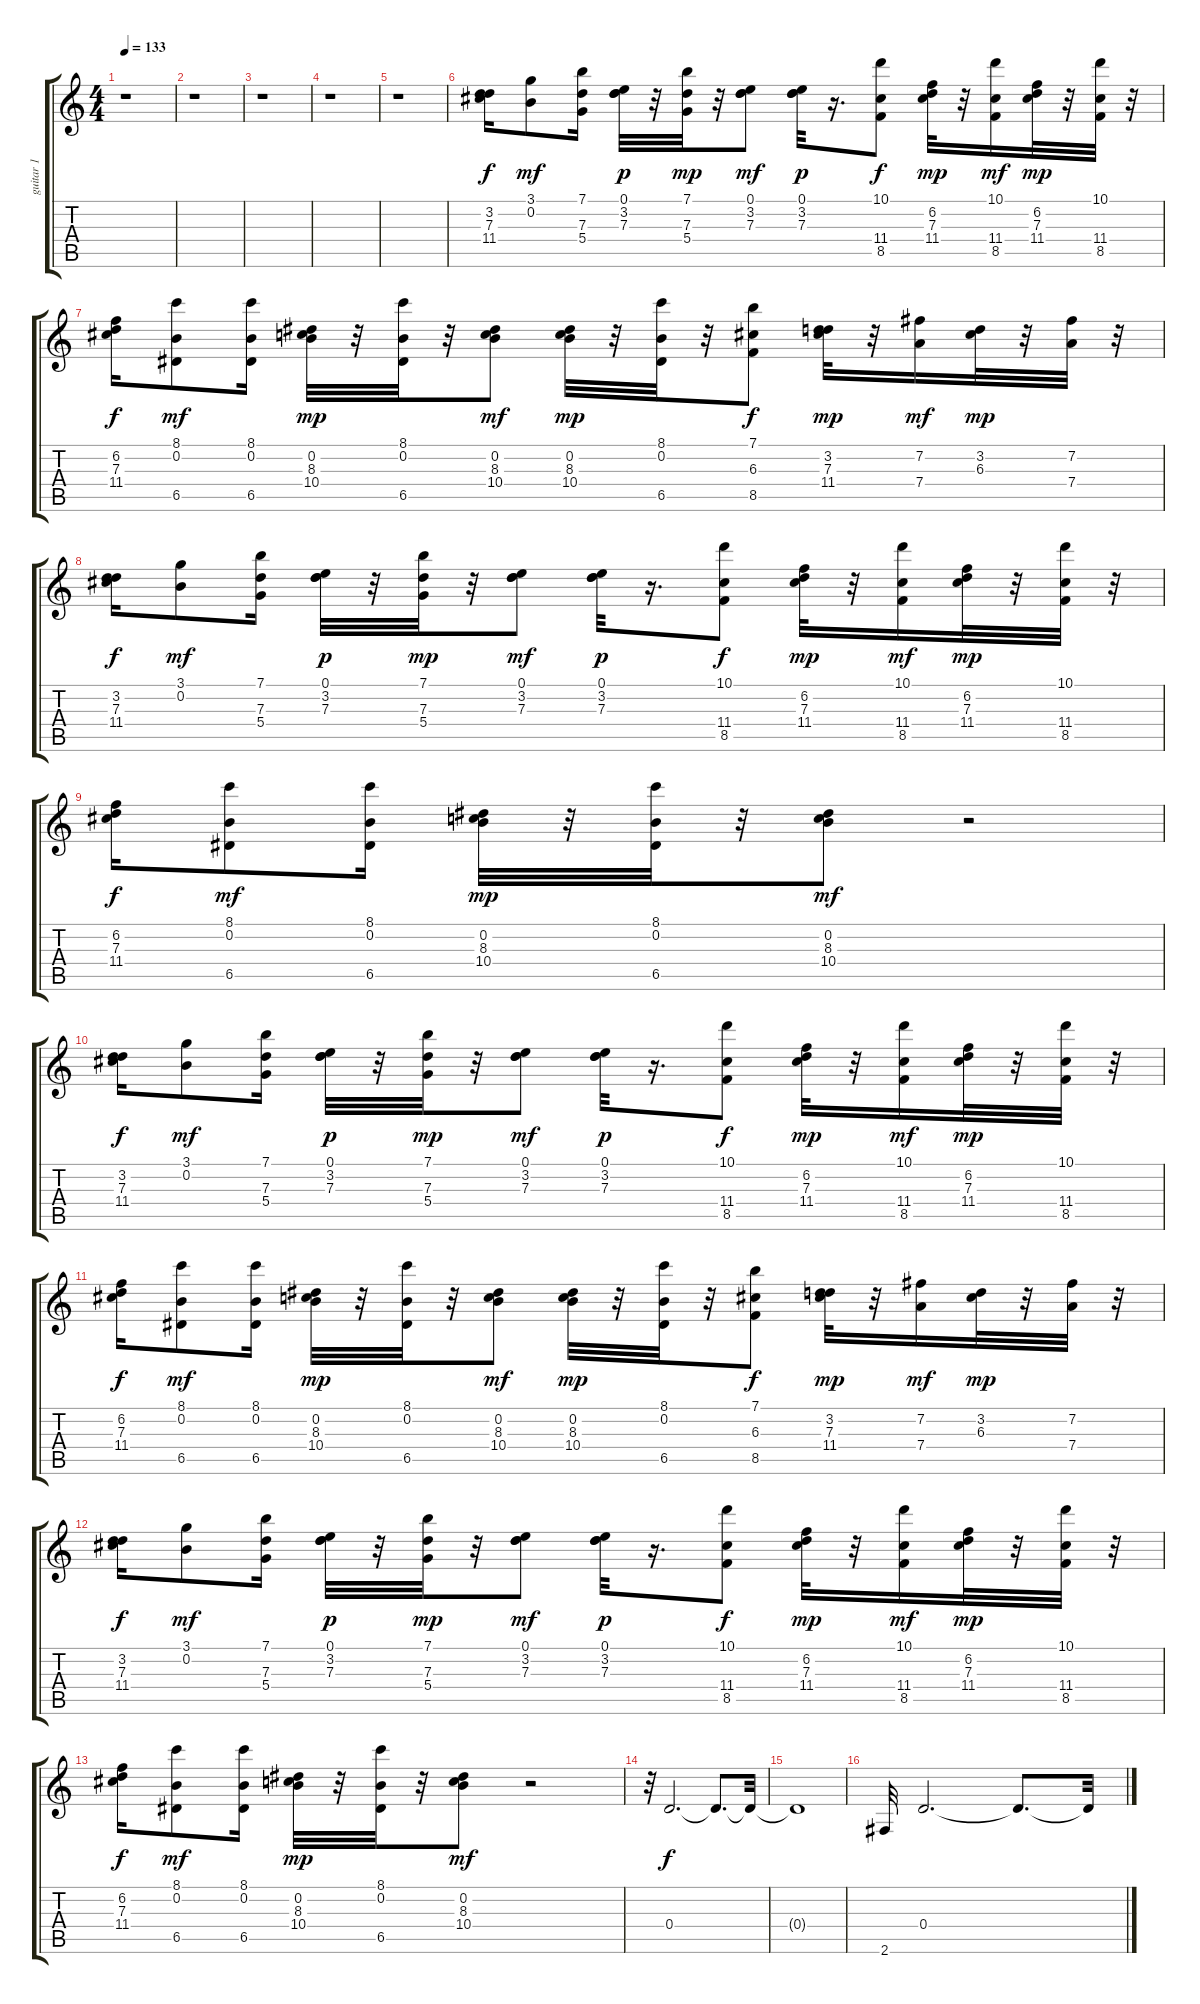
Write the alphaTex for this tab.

\track ("guitar 1" "guitar 1") {instrument acousticguitarsteel}
\staff {score tabs}
\tuning (E4 B3 G3 D3 A2 E2) {hide}
\ts (4 4)
\tempo 133
\clef g2
\ks c
r.1{dy f instrument acousticguitarsteel} |
r.1 |
r.1 |
r.1 |
r.1 |
(3.2 7.3 11.4).16 (3.1 0.2).8{dy mf} (7.1 7.3 5.4).16 (0.1 3.2 7.3).32{dy p} r.32 (7.1 7.3 5.4).32{dy mp} r.32 (0.1 3.2 7.3).8{dy mf} (0.1 3.2 7.3).32{dy p} r.16{d} (10.1 11.4 8.5).8{dy f} (6.2 7.3 11.4).32{dy mp} r.32 (10.1 11.4 8.5).16{dy mf} (6.2 7.3 11.4).32{dy mp} r.32 (10.1 11.4 8.5).32 r.32 |
(6.2 7.3 11.4).16{dy f} (8.1 0.2 6.5).8{dy mf} (8.1 0.2 6.5).16 (0.2 8.3 10.4).32{dy mp} r.32 (8.1 0.2 6.5).32 r.32 (0.2 8.3 10.4).8{dy mf} (0.2 8.3 10.4).32{dy mp} r.32 (8.1 0.2 6.5).32 r.32 (7.1 6.3 8.5).8{dy f} (3.2 7.3 11.4).32{dy mp} r.32 (7.2 7.4).16{dy mf} (3.2 6.3).32{dy mp} r.32 (7.2 7.4).32 r.32 |
(3.2 7.3 11.4).16{dy f} (3.1 0.2).8{dy mf} (7.1 7.3 5.4).16 (0.1 3.2 7.3).32{dy p} r.32 (7.1 7.3 5.4).32{dy mp} r.32 (0.1 3.2 7.3).8{dy mf} (0.1 3.2 7.3).32{dy p} r.16{d} (10.1 11.4 8.5).8{dy f} (6.2 7.3 11.4).32{dy mp} r.32 (10.1 11.4 8.5).16{dy mf} (6.2 7.3 11.4).32{dy mp} r.32 (10.1 11.4 8.5).32 r.32 |
(6.2 7.3 11.4).16{dy f} (8.1 0.2 6.5).8{dy mf} (8.1 0.2 6.5).16 (0.2 8.3 10.4).32{dy mp} r.32 (8.1 0.2 6.5).32 r.32 (0.2 8.3 10.4).8{dy mf} r.2 |
(3.2 7.3 11.4).16{dy f} (3.1 0.2).8{dy mf} (7.1 7.3 5.4).16 (0.1 3.2 7.3).32{dy p} r.32 (7.1 7.3 5.4).32{dy mp} r.32 (0.1 3.2 7.3).8{dy mf} (0.1 3.2 7.3).32{dy p} r.16{d} (10.1 11.4 8.5).8{dy f} (6.2 7.3 11.4).32{dy mp} r.32 (10.1 11.4 8.5).16{dy mf} (6.2 7.3 11.4).32{dy mp} r.32 (10.1 11.4 8.5).32 r.32 |
(6.2 7.3 11.4).16{dy f} (8.1 0.2 6.5).8{dy mf} (8.1 0.2 6.5).16 (0.2 8.3 10.4).32{dy mp} r.32 (8.1 0.2 6.5).32 r.32 (0.2 8.3 10.4).8{dy mf} (0.2 8.3 10.4).32{dy mp} r.32 (8.1 0.2 6.5).32 r.32 (7.1 6.3 8.5).8{dy f} (3.2 7.3 11.4).32{dy mp} r.32 (7.2 7.4).16{dy mf} (3.2 6.3).32{dy mp} r.32 (7.2 7.4).32 r.32 |
(3.2 7.3 11.4).16{dy f} (3.1 0.2).8{dy mf} (7.1 7.3 5.4).16 (0.1 3.2 7.3).32{dy p} r.32 (7.1 7.3 5.4).32{dy mp} r.32 (0.1 3.2 7.3).8{dy mf} (0.1 3.2 7.3).32{dy p} r.16{d} (10.1 11.4 8.5).8{dy f} (6.2 7.3 11.4).32{dy mp} r.32 (10.1 11.4 8.5).16{dy mf} (6.2 7.3 11.4).32{dy mp} r.32 (10.1 11.4 8.5).32 r.32 |
(6.2 7.3 11.4).16{dy f} (8.1 0.2 6.5).8{dy mf} (8.1 0.2 6.5).16 (0.2 8.3 10.4).32{dy mp} r.32 (8.1 0.2 6.5).32 r.32 (0.2 8.3 10.4).8{dy mf} r.2 |
r.32 0.4.2{d dy f} 0.4{t}.8{d} 0.4{t}.32 |
0.4{t}.1 |
2.6.32 0.4.2{d} 0.4{t}.8{d} 0.4{t}.32
